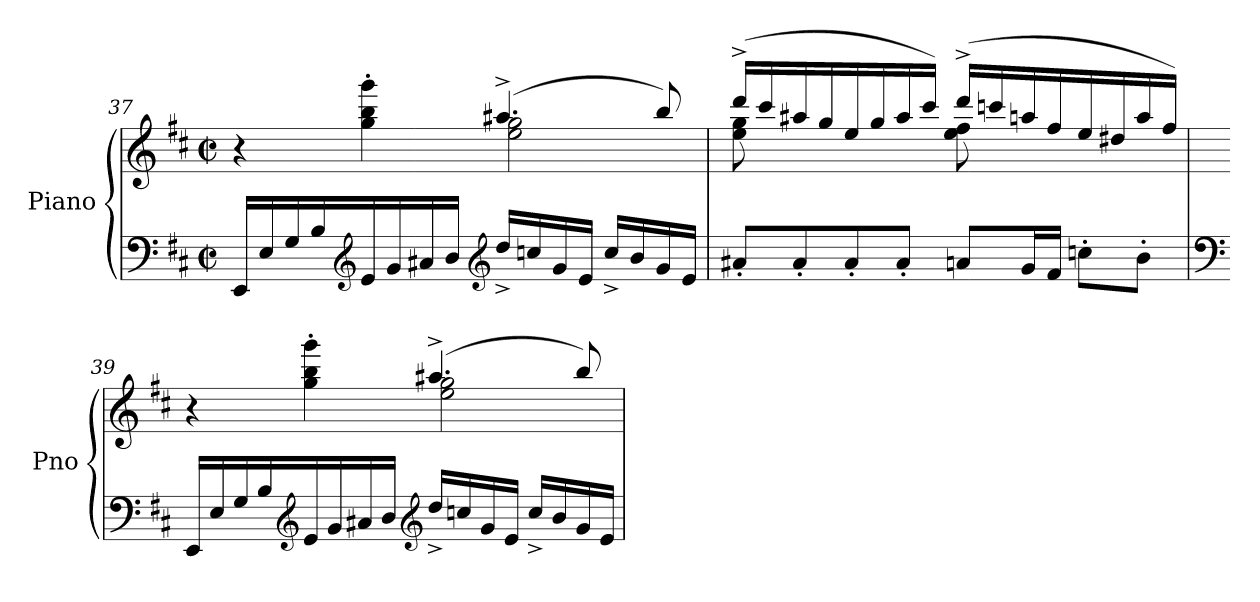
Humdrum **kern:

**kern	**kern	**dynam
*part1	*part1	*part1
*staff2	*staff1	*staff1/2
*I"Piano	*	*
*I'Pno	*	*
*clefF4	*clefG2	*
*k[f#c#]	*k[f#c#]	*
*M4/4	*M4/4	*
*met(c|)	*met(c|)	*
=37	=37	=37
*	*^	*
16EE/LL	4r	2ryy	.
16E/	.	.	.
16G/	.	.	.
16B/	.	.	.
*clefG2	*	*	*
16e/	4gg\' 4bb\' 4ggg\'	.	.
16g/	.	.	.
16a#X/	.	.	.
16b/JJ	.	.	.
*clefG2	*	*	*
16dd^/LL	(>4.aa#X^/	2ee\ 2gg\	.
16ccn/	.	.	.
16g/	.	.	.
16e/JJ	.	.	.
16cc^/LL	.	.	.
16b/	.	.	.
16g/	8bb/)	.	.
16e/JJ	.	.	.
!!LO:LB:g=z	!!
=38	=38	=38	=38
!	!	!	!LO:DY:b=2
8a#X'/L	(>16ddd^/LL	8ee\ 8gg\	other-dynamics
.	16ccc#/	.	.
8a#'/	16aa#X/	4.ryy	.
.	16gg/	.	.
8a#'/	16ee/	.	.
.	16gg/	.	.
8a#'/J	16aa#/	.	.
.	16ccc#/JJ)	.	.
8an/L	(>16ddd^/LL	8ee\ 8ff#\	.
.	16cccn/	.	.
16g/L	16aan/	4.ryy	.
16f#/JJ	16ff#/	.	.
8ccn'\L	16ee/	.	.
.	16dd#X/	.	.
8b'\J	16aa/	.	.
.	16ff#/JJ)	.	.
=39	=39	=39	=39
*clefF4	*	*	*
16EE/LL	4r	2ryy	.
16E/	.	.	.
16G/	.	.	.
16B/	.	.	.
*clefG2	*	*	*
16e/	4gg\' 4bb\' 4ggg\'	.	.
16g/	.	.	.
16a#X/	.	.	.
16b/JJ	.	.	.
*clefG2	*	*	*
16dd^/LL	(>4.aa#X^/	2ee\ 2gg\	.
16ccn/	.	.	.
16g/	.	.	.
16e/JJ	.	.	.
16cc^/LL	.	.	.
16b/	.	.	.
16g/	8bb/)	.	.
16e/JJ	.	.	.
*	*v	*v	*
=	=	=
*-	*-	*-
